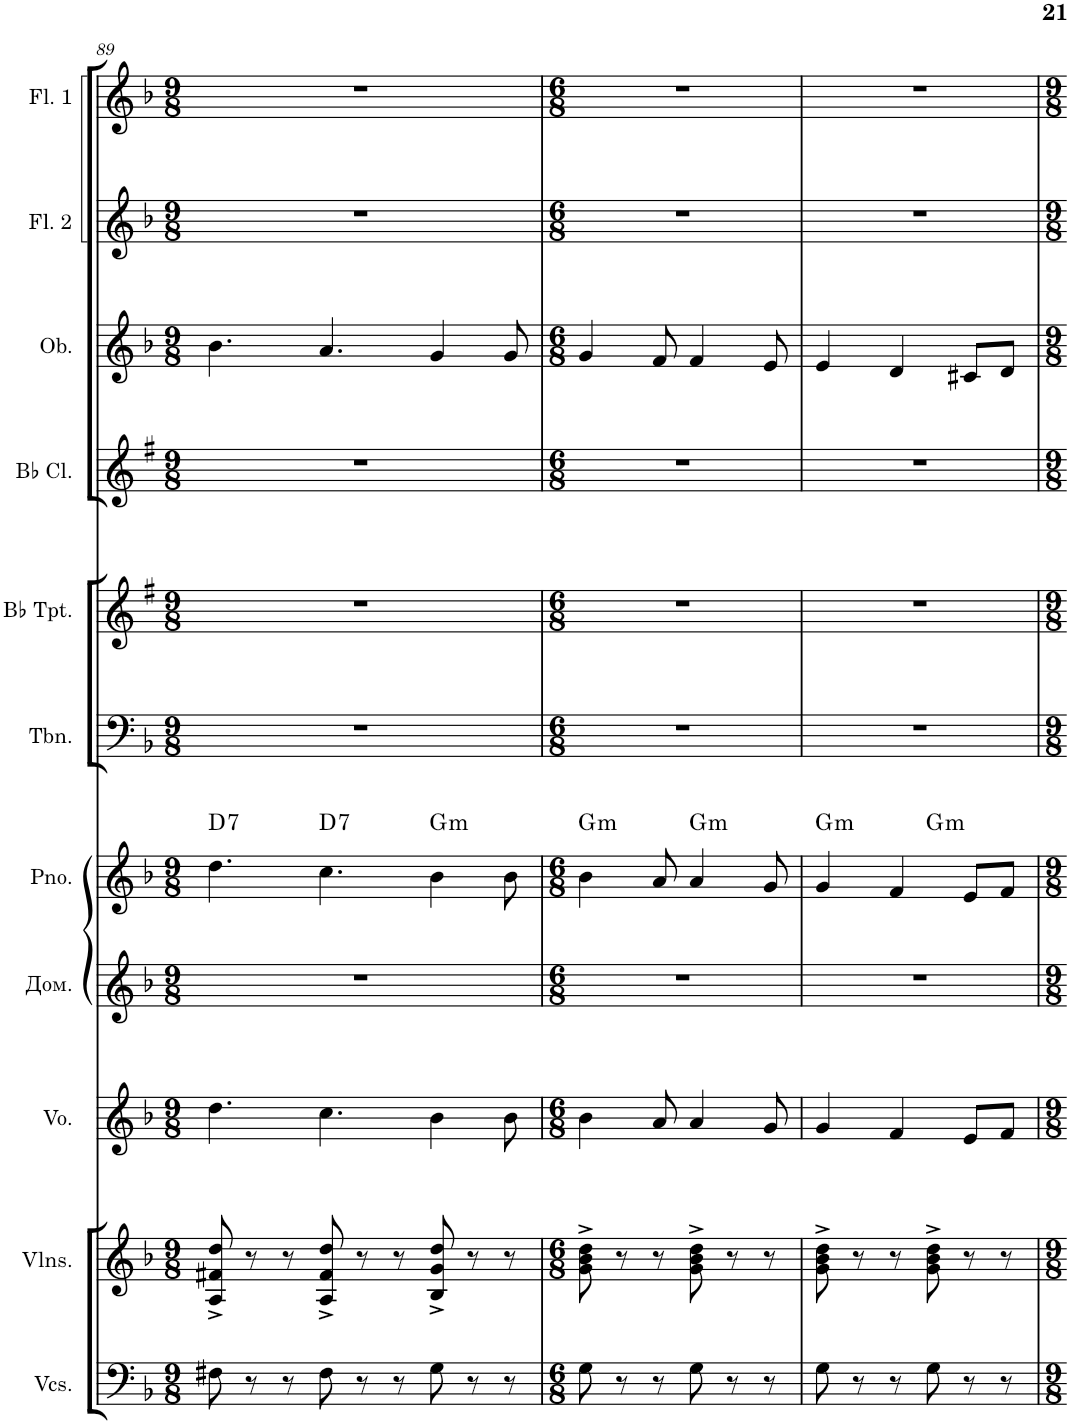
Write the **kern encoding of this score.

**kern	**kern	**kern	**kern	**kern	**harte	**kern	**kern	**kern	**kern	**kern	**kern
*part11	*part10	*part9	*part8	*part7	*part7	*part6	*part5	*part4	*part3	*part2	*part1
*staff11	*staff10	*staff9	*staff8	*staff7	*	*staff6	*staff5	*staff4	*staff3	*staff2	*staff1
*I"Violoncellos	*I"Violins	*I"Voice	*I"Домра	*I"Piano	*	*I"Trombone	*I"Bb Trumpet	*I"Bb Clarinet	*I"Oboe	*I"Flute 2	*I"Flute 1
*I'Vcs.	*I'Vlns.	*I'Vo.	*	*I'Pno.	*	*I'Tbn.	*I'Bb Tpt.	*I'Bb Cl.	*I'Ob.	*I'Fl. 2	*I'Fl. 1
!!LO:PB:g=z
*clefF4	*clefG2	*clefG2	*clefG2	*clefG2	*	*clefF4	*clefG2	*clefG2	*clefG2	*clefG2	*clefG2
*	*	*	*	*	*	*	*Trd1c2	*Trd1c2	*	*	*
*k[b-]	*k[b-]	*k[b-]	*k[b-]	*k[b-]	*	*k[b-]	*k[f#]	*k[f#]	*k[b-]	*k[b-]	*k[b-]
*M9/8	*M9/8	*M9/8	*M9/8	*M9/8	*	*M9/8	*M9/8	*M9/8	*M9/8	*M9/8	*M9/8
=89	=89	=89	=89	=89	=89	=89	=89	=89	=89	=89	=89
!	!	!	!	!	!LO:H:kt=7	!	!	!	!	!	!
8F#X\	8A/^ 8f#X/^ 8dd/^	4.dd\	8%9r	4.dd\	D:7	8%9r	8%9r	8%9r	4.b-\	8%9r	8%9r
8r	8r	.	.	.	.	.	.	.	.	.	.
8r	8r	.	.	.	.	.	.	.	.	.	.
!	!	!	!	!	!LO:H:kt=7	!	!	!	!	!	!
8F#\	8A/^ 8f#/^ 8dd/^	4.cc\	.	4.cc\	D:7	.	.	.	4.a/	.	.
8r	8r	.	.	.	.	.	.	.	.	.	.
8r	8r	.	.	.	.	.	.	.	.	.	.
!	!	!	!	!	!LO:H:kt=m	!	!	!	!	!	!
8G\	8B-/^ 8g/^ 8dd/^	4b-\	.	4b-\	G:min	.	.	.	4g/	.	.
8r	8r	.	.	.	.	.	.	.	.	.	.
8r	8r	8b-\	.	8b-\	.	.	.	.	8g/	.	.
=90	=90	=90	=90	=90	=90	=90	=90	=90	=90	=90	=90
*M6/8	*M6/8	*M6/8	*M6/8	*M6/8	*	*M6/8	*M6/8	*M6/8	*M6/8	*M6/8	*M6/8
!	!	!	!	!	!LO:H:kt=m	!	!	!	!	!	!
8G\	8g\^ 8b-\^ 8dd\^	4b-\	2.r	4b-\	G:min	2.r	2.r	2.r	4g/	2.r	2.r
8r	8r	.	.	.	.	.	.	.	.	.	.
8r	8r	8a/	.	8a/	.	.	.	.	8f/	.	.
!	!	!	!	!	!LO:H:kt=m	!	!	!	!	!	!
8G\	8g\^ 8b-\^ 8dd\^	4a/	.	4a/	G:min	.	.	.	4f/	.	.
8r	8r	.	.	.	.	.	.	.	.	.	.
8r	8r	8g/	.	8g/	.	.	.	.	8e/	.	.
=91	=91	=91	=91	=91	=91	=91	=91	=91	=91	=91	=91
!	!	!	!	!	!LO:H:kt=m	!	!	!	!	!	!
*	*	*	*	*^	*	*	*	*	*	*	*
8G\	8g\^ 8b-\^ 8dd\^	4g/	2.r	4g/	4.ryy	G:min	2.r	2.r	2.r	4e/	2.r	2.r
8r	8r	.	.	.	.	.	.	.	.	.	.	.
8r	8r	4f/	.	4f/	.	.	.	.	.	4d/	.	.
!	!	!	!	!	!	!LO:H:kt=m	!	!	!	!	!	!
8G\	8g\^ 8b-\^ 8dd\^	.	.	.	4.ryy	G:min	.	.	.	.	.	.
8r	8r	8e/L	.	8e/L	.	.	.	.	.	8c#X/L	.	.
8r	8r	8f/J	.	8f/J	.	.	.	.	.	8d/J	.	.
*	*	*	*	*v	*v	*	*	*	*	*	*	*
=	=	=	=	=	=	=	=	=	=	=	=
*-	*-	*-	*-	*-	*-	*-	*-	*-	*-	*-	*-
